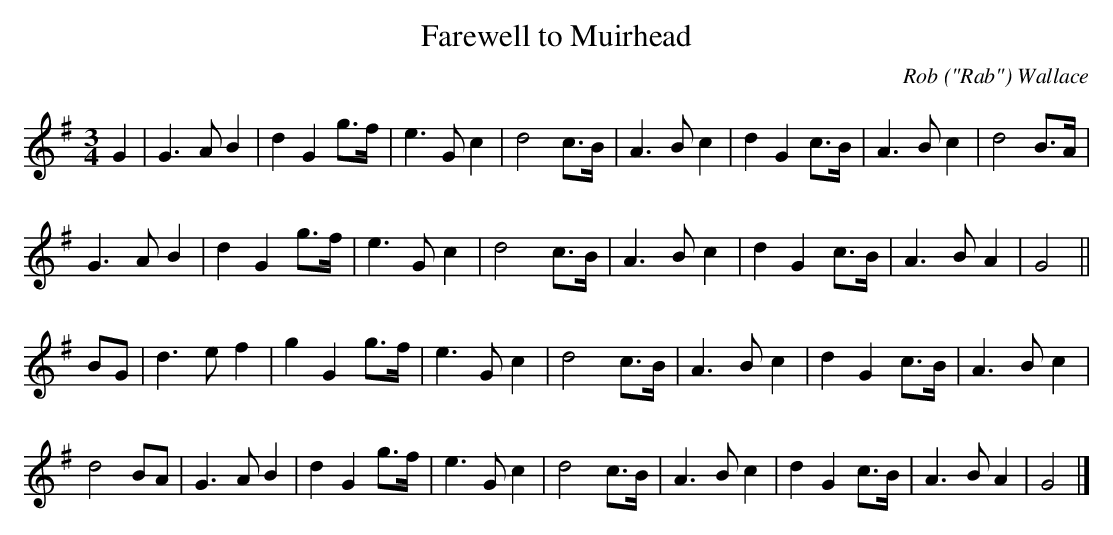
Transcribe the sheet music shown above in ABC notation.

X:1
T: Farewell to Muirhead
C: Rob ("Rab") Wallace
M: 3/4
L: 1/8
K: G
G2| G3A B2 | d2G2g>f| e3Gc2 | d4 c>B| A3Bc2| d2G2c>B |A3Bc2 |d4 B>A|
G3AB2 | d2G2g>f| e3G c2 |d4 c>B |A3Bc2 | d2G2 c>B| A3B A2 | G4 ||
BG| d3e f2 |g2G2 g>f | e3G c2 | d4 c>B | A3Bc2 |d2G2c>B |A3B c2 |
d4 BA |G3A B2 |d2G2g>f |e3G c2|d4c>B |A3Bc2 | d2G2c>B | A3B A2 | G4|]
